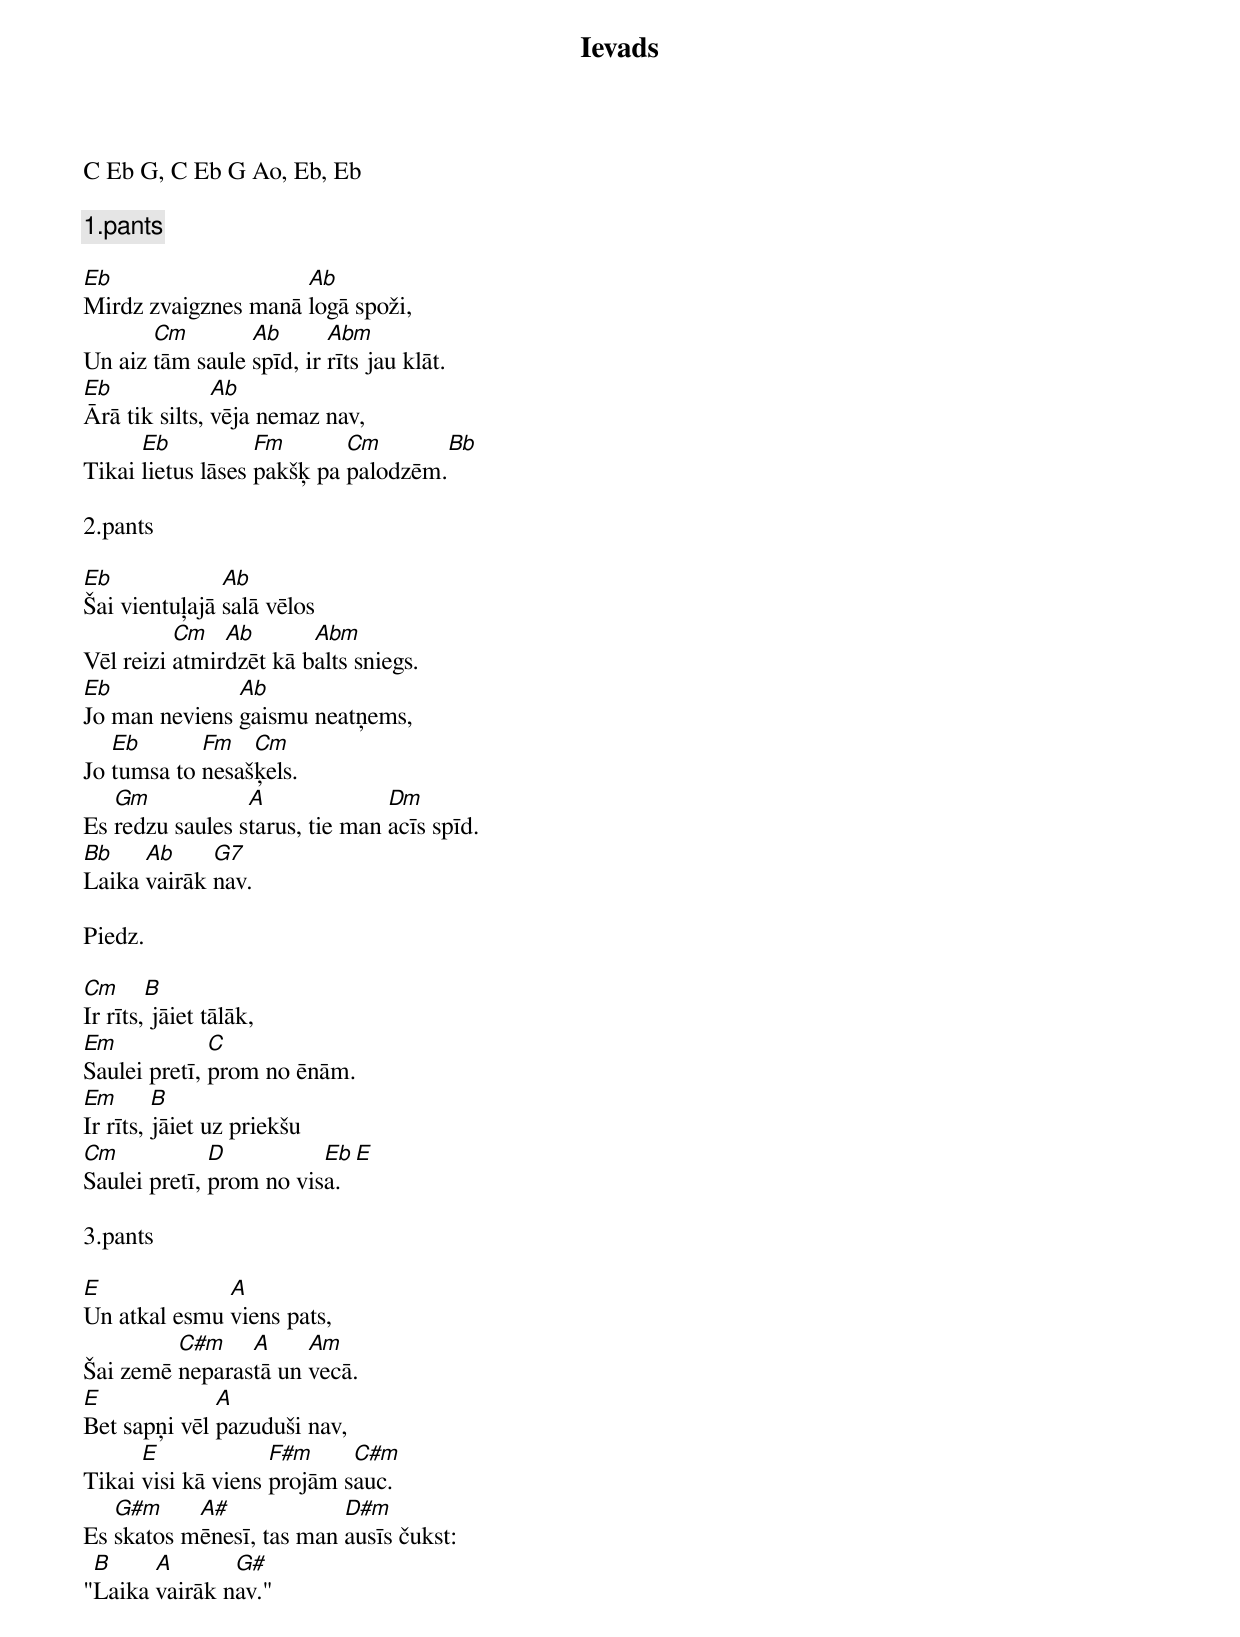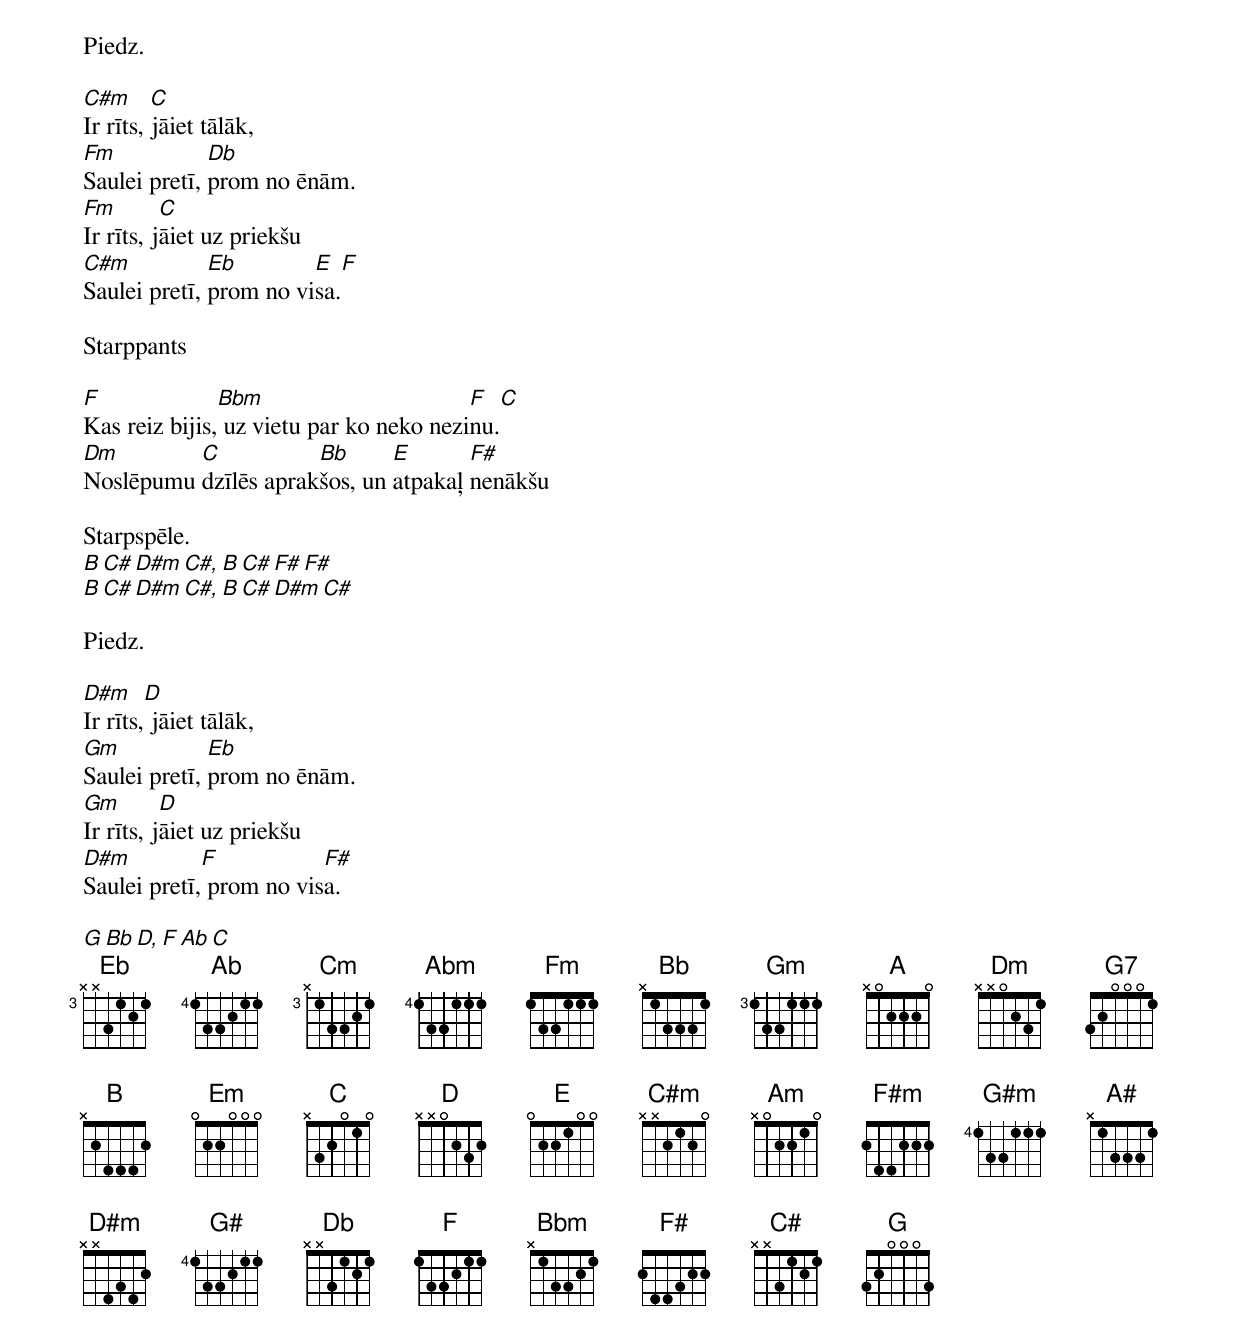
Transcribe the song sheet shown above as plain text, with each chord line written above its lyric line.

Ievads
C Eb G, C Eb G Ao, Eb, Eb

1.pants

Eb                   Ab
Mirdz zvaigznes manā logā spoži,
       Cm        Ab       Abm
Un aiz tām saule spīd, ir rīts jau klāt.
Eb             Ab
Ārā tik silts, vēja nemaz nav,
      Eb           Fm       Cm          Bb
Tikai lietus lāses pakšķ pa palodzēm.

2.pants

Eb             Ab
Šai vientuļajā salā vēlos
          Cm   Ab       Abm
Vēl reizi atmirdzēt kā balts sniegs.
Eb             Ab
Jo man neviens gaismu neatņems,
   Eb       Fm   Cm
Jo tumsa to nesašķels.
   Gm            A              Dm
Es redzu saules starus, tie man acīs spīd.
Bb    Ab     G7
Laika vairāk nav.

Piedz.

Cm      B
Ir rīts, jāiet tālāk,
Em            C
Saulei pretī, prom no ēnām.
Em       B
Ir rīts, jāiet uz priekšu
Cm            D          Eb   E
Saulei pretī, prom no visa.

3.pants

E             A
Un atkal esmu viens pats,
         C#m    A     Am
Šai zemē neparastā un vecā.
E             A
Bet sapņi vēl pazuduši nav,
      E             F#m     C#m
Tikai visi kā viens projām sauc.
   G#m     A#             D#m
Es skatos mēnesī, tas man ausīs čukst:
 B     A       G#
"Laika vairāk nav."

Piedz.

C#m      C
Ir rīts, jāiet tālāk,
Fm            Db
Saulei pretī, prom no ēnām.
Fm        C
Ir rīts, jāiet uz priekšu
C#m           Eb        E   F
Saulei pretī, prom no visa.

Starppants

F              Bbm                       F   C
Kas reiz bijis, uz vietu par ko neko nezinu.
Dm        C           Bb      E       F#
Noslēpumu dzīlēs aprakšos, un atpakaļ nenākšu

Starpspēle.
B C# D#m C#, B C# F# F#
B C# D#m C#, B C# D#m C#

Piedz.

D#m     D
Ir rīts, jāiet tālāk,
Gm            Eb
Saulei pretī, prom no ēnām.
Gm        D
Ir rīts, jāiet uz priekšu
D#m          F           F#
Saulei pretī, prom no visa.

G Bb D, F Ab C
